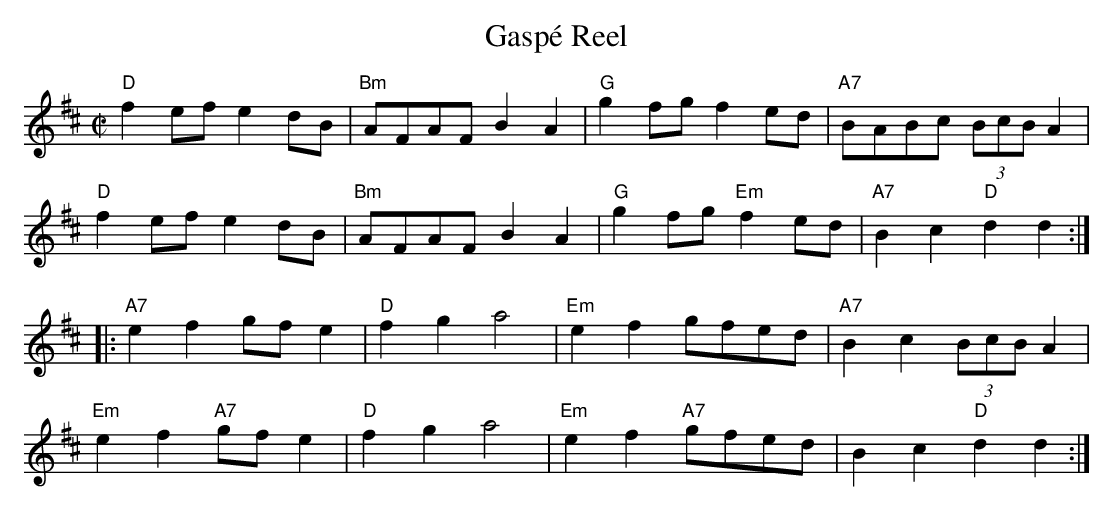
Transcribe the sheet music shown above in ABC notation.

X:1
T: Gasp\'e Reel
M: C|
K: D
"D"f2ef e2dB| "Bm"AFAF B2A2| "G"g2fg f2ed| "A7"BABc (3BcBA2|
"D"f2ef e2dB| "Bm"AFAF B2A2| "G"g2fg "Em"f2ed| "A7"B2c2 "D"d2d2 :|
|:"A7"e2f2 gfe2| "D"f2g2 a4| "Em"e2f2 gfed| "A7"B2c2 (3BcBA2|
"Em"e2f2 "A7"gfe2| "D"f2g2 a4| "Em"e2f2 "A7"gfed| B2c2 "D"d2d2 :|
